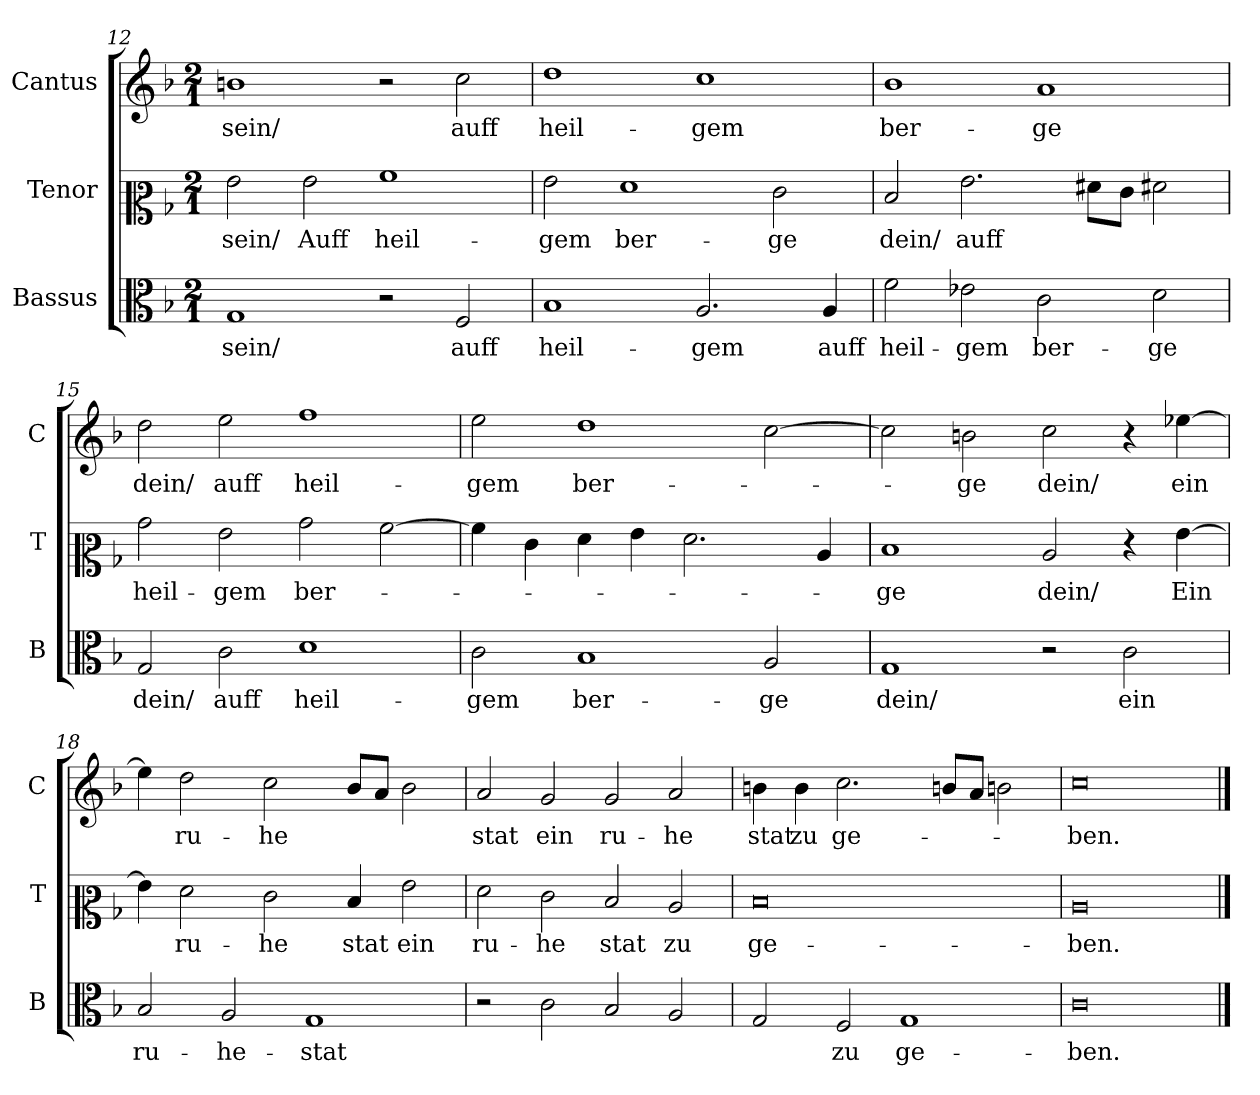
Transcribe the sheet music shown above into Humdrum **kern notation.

**kern	**text	**kern	**text	**kern	**text
*part3	*part3	*part2	*part2	*part1	*part1
*staff3	*staff3	*staff2	*staff2	*staff1	*staff1
*I"Bassus	*	*I"Tenor	*	*I"Cantus	*
*I'B	*	*I'T	*	*I'C	*
*clefC3	*	*clefC2	*	*clefG2	*
*k[b-]	*	*k[b-]	*	*k[b-]	*
*C:mix	*	*C:mix	*	*C:mix	*
*M2/1	*	*M2/1	*	*M2/1	*
=12	=12	=12	=12	=12	=12
1G	sein/	2g	sein/	1bn	sein/
.	.	2g	Auff	.	.
2r	.	1a	heil-	2r	.
2F	auff	.	.	2cc	auff
=13	=13	=13	=13	=13	=13
1B-	heil-	2g	-gem	1dd	heil-
.	.	1f	ber-	.	.
2.A	-gem	.	.	1cc	-gem
.	.	2e	-ge	.	.
4A	auff	.	.	.	.
=14	=14	=14	=14	=14	=14
2f	heil-	2d	dein/	1b-	ber-
!	!	!	!LO:LY:i	!	!
2e-X	-gem	2.g	auff	.	.
2c	ber-	.	.	1a	-ge
.	.	8f#X\L	.	.	.
.	.	8e\J	.	.	.
2d	-ge	2f#X	.	.	.
=15	=15	=15	=15	=15	=15
!	!	!	!LO:LY:i	!	!
2G	dein/	2b-	heil-	2dd	dein/
!	!LO:LY:i	!	!LO:LY:i	!	!
2c	auff	2g	-gem	2ee	auff
!	!LO:LY:i	!	!LO:LY:i	!	!
1d	heil-	2b-	ber-	1ff	heil-
.	.	[2a	.	.	.
=16	=16	=16	=16	=16	=16
!	!LO:LY:i	!	!	!	!
2c	-gem	4a]	.	2ee	-gem
.	.	4e	.	.	.
!	!LO:LY:i	!	!	!	!
1B-	ber-	4f	.	1dd	ber-
.	.	4g	.	.	.
.	.	2.f	.	.	.
!	!LO:LY:i	!	!	!	!
2A	-ge	.	.	[2cc	.
.	.	4c	.	.	.
=17	=17	=17	=17	=17	=17
!	!LO:LY:i	!	!LO:LY:i	!	!
1G	dein/	1d	-ge	2cc]	.
.	.	.	.	2bn	-ge
!	!	!	!LO:LY:i	!	!
2r	.	2c	dein/	2cc	dein/
2c	ein	4r	.	4r	.
.	.	[4g	Ein	[4ee-X	ein
=18	=18	=18	=18	=18	=18
2B-	ru-	4g]	.	4ee-]	.
.	.	2f	ru-	2dd	ru-
2A	-he-	.	.	.	.
.	.	2e	-he	2cc	-he
1G	-stat	.	.	.	.
.	.	4d	stat	8b-/L	.
.	.	.	.	8a/J	.
!	!	!	!LO:LY:i	!	!
.	.	2g	ein	2b-	.
=19	=19	=19	=19	=19	=19
!	!	!	!LO:LY:i	!	!
2r	.	2f	ru-	2a	stat
!	!	!	!LO:LY:i	!	!LO:LY:i
2c	.	2e	-he	2g	ein
!	!	!	!LO:LY:i	!	!LO:LY:i
2B-	.	2d	stat	2g	ru-
!	!	!	!	!	!LO:LY:i
2A	.	2c	zu	2a	-he
=20	=20	=20	=20	=20	=20
!	!	!	!	!	!LO:LY:i
2G	.	0d	ge-	4bn	stat
.	.	.	.	4b	zu
2F	zu	.	.	2.cc	ge-
1G	ge-	.	.	.	.
.	.	.	.	8bn/L	.
.	.	.	.	8a/J	.
.	.	.	.	2bn	.
=21	=21	=21	=21	=21	=21
0c	-ben.	0c	-ben.	0cc	-ben.
==	==	==	==	==	==
*-	*-	*-	*-	*-	*-
